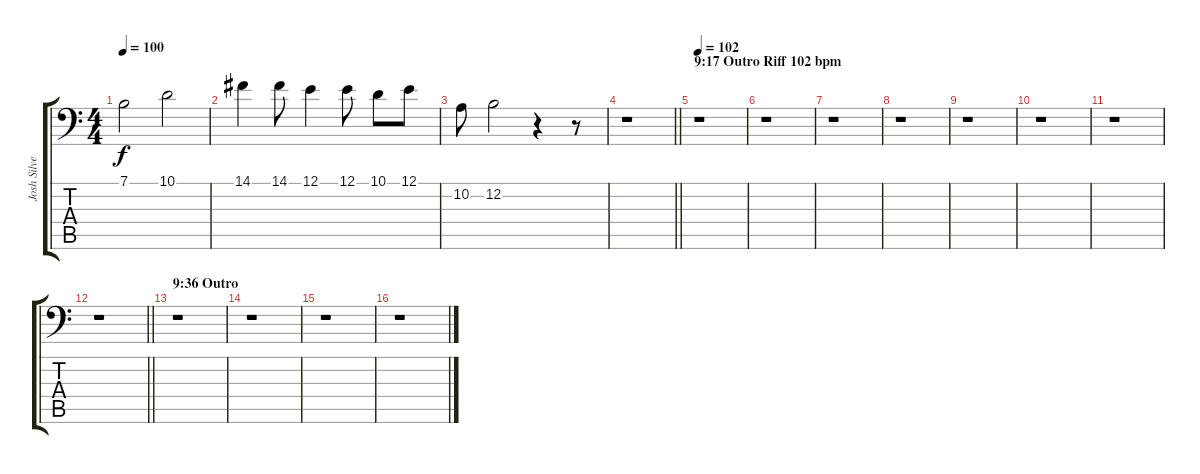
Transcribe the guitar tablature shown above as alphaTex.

\track ("Josh Silver (Synth)" "Josh Silve") {instrument drawbarorgan}
\staff {score tabs}
\tuning (E3 B2 G2 D2 A1 E1) {hide}
\ts (4 4)
\tempo 100
\clef f4
\ks c
7.1.2{dy f} 10.1.2 |
14.1.4 14.1.8 12.1.4 12.1.8 10.1.8 12.1.8 |
10.2.8 12.2.2 r.4 r.8 |
\barLineRight lightlight
r.1 |
\section ("" "9:17 Outro Riff 102 bpm")
\tempo 102
r.1 |
r.1 |
r.1 |
r.1 |
r.1 |
r.1 |
r.1 |
\barLineRight lightlight
r.1 |
\section ("" "9:36 Outro")
r.1 |
r.1 |
r.1 |
r.1
